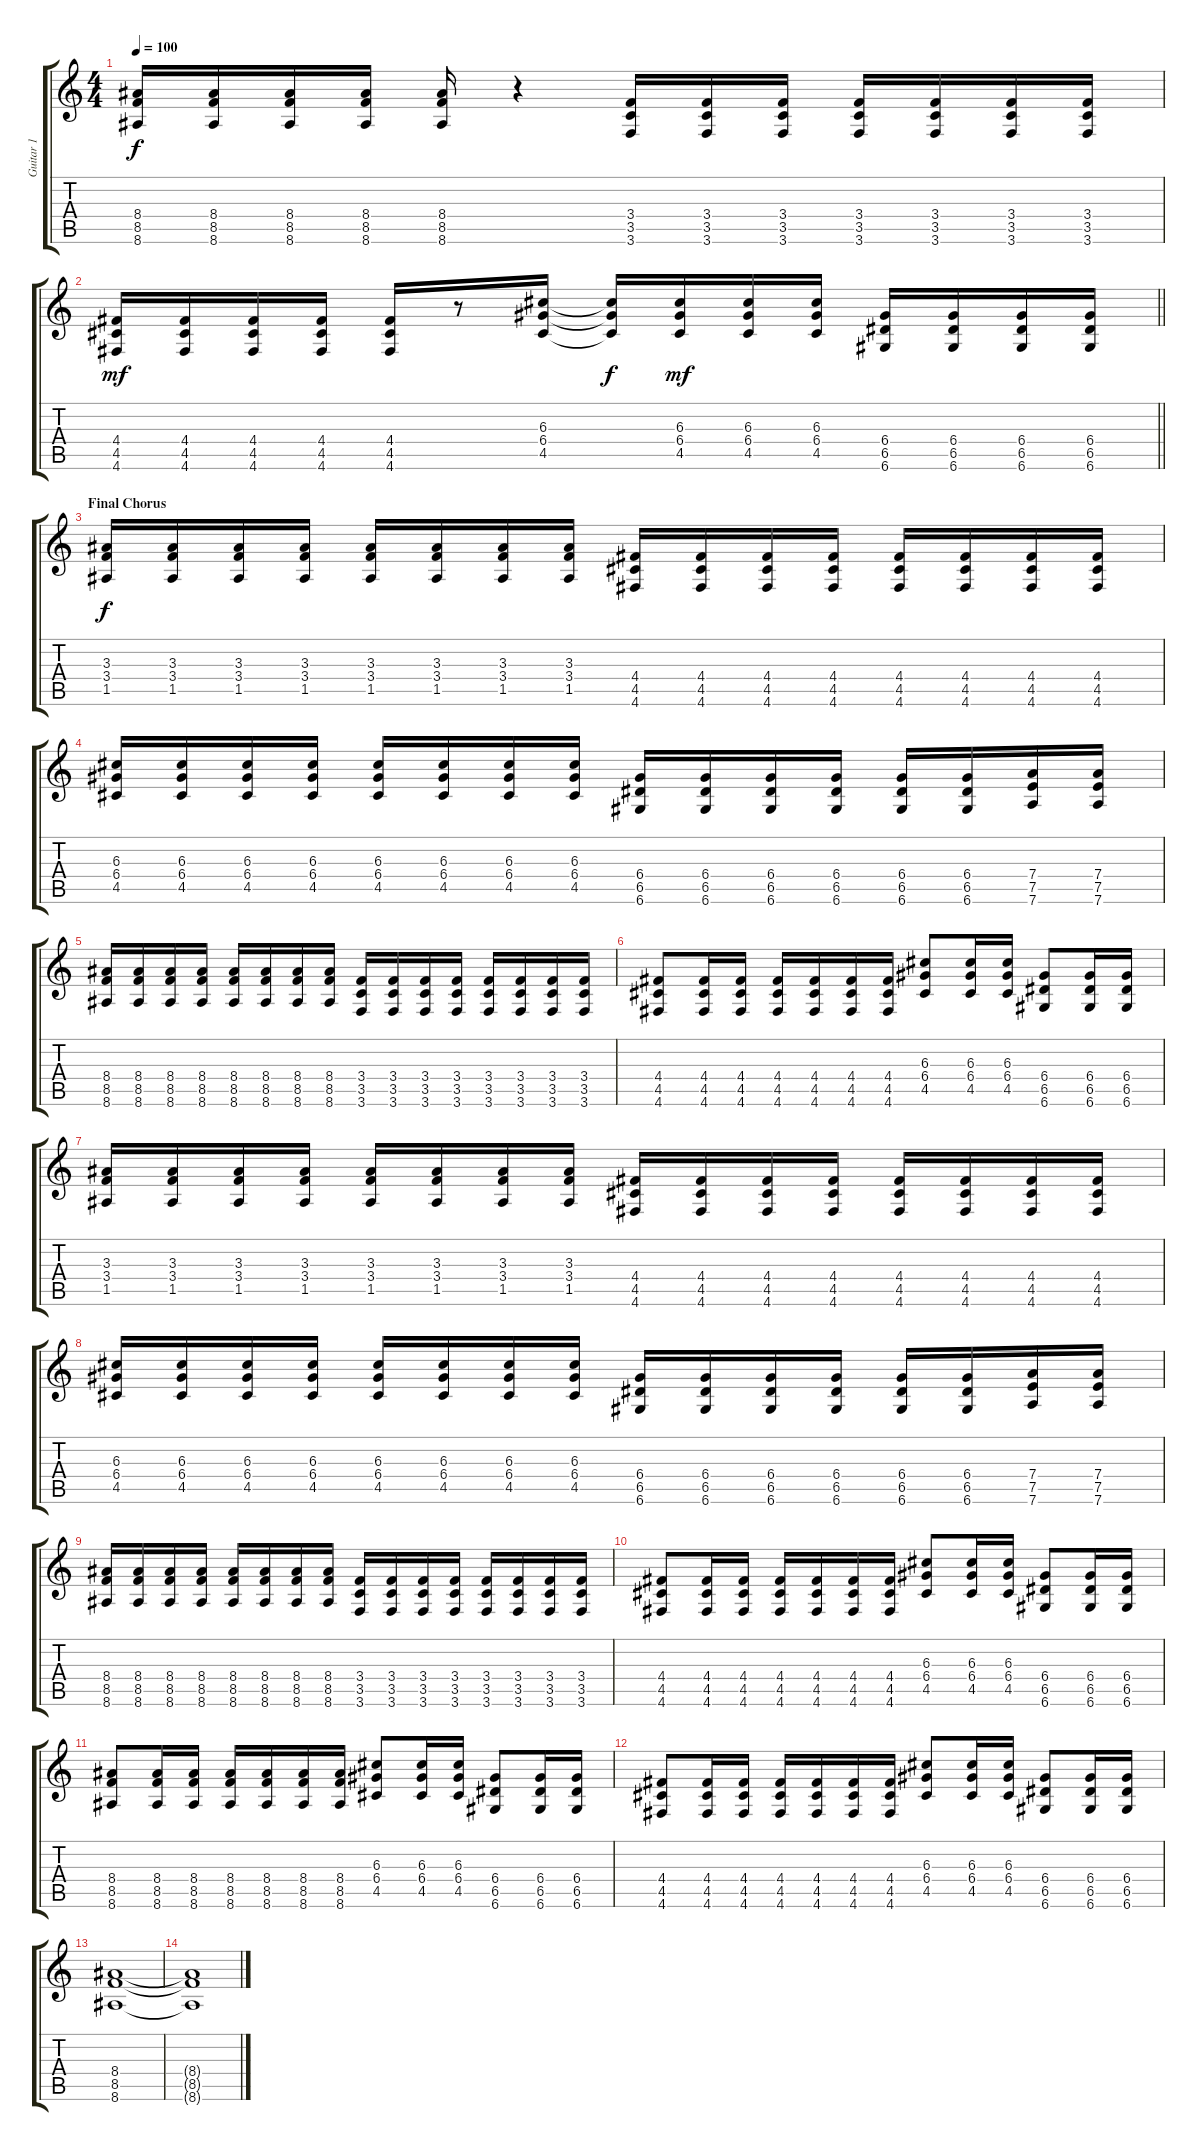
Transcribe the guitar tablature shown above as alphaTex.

\track ("Guitar 1" "Guitar 1") {instrument distortionguitar}
\staff {score tabs}
\tuning (E4 B3 G3 D3 A2 D2) {hide}
\ts (4 4)
\tempo 100
\clef g2
\ks c
(8.4 8.5 8.6).16{dy f} (8.4 8.5 8.6).16 (8.4 8.5 8.6).16 (8.4 8.5 8.6).16 (8.4 8.5 8.6).16 r.4 (3.4 3.5 3.6).16 (3.4 3.5 3.6).16 (3.4 3.5 3.6).16 (3.4 3.5 3.6).16 (3.4 3.5 3.6).16 (3.4 3.5 3.6).16 (3.4 3.5 3.6).16 |
\barLineRight lightlight
(4.4 4.5 4.6).16{dy mf} (4.4 4.5 4.6).16 (4.4 4.5 4.6).16 (4.4 4.5 4.6).16 (4.4 4.5 4.6).16 r.8 (6.3 6.4 4.5).16 (6.3{t} 6.4{t} 4.5{t}).16{dy f} (6.3 6.4 4.5).16{dy mf} (6.3 6.4 4.5).16 (6.3 6.4 4.5).16 (6.4 6.5 6.6).16 (6.4 6.5 6.6).16 (6.4 6.5 6.6).16 (6.4 6.5 6.6).16 |
\section ("" "Final Chorus")
(3.3 3.4 1.5).16{dy f} (3.3 3.4 1.5).16 (3.3 3.4 1.5).16 (3.3 3.4 1.5).16 (3.3 3.4 1.5).16 (3.3 3.4 1.5).16 (3.3 3.4 1.5).16 (3.3 3.4 1.5).16 (4.4 4.5 4.6).16 (4.4 4.5 4.6).16 (4.4 4.5 4.6).16 (4.4 4.5 4.6).16 (4.4 4.5 4.6).16 (4.4 4.5 4.6).16 (4.4 4.5 4.6).16 (4.4 4.5 4.6).16 |
(6.3 6.4 4.5).16 (6.3 6.4 4.5).16 (6.3 6.4 4.5).16 (6.3 6.4 4.5).16 (6.3 6.4 4.5).16 (6.3 6.4 4.5).16 (6.3 6.4 4.5).16 (6.3 6.4 4.5).16 (6.4 6.5 6.6).16 (6.4 6.5 6.6).16 (6.4 6.5 6.6).16 (6.4 6.5 6.6).16 (6.4 6.5 6.6).16 (6.4 6.5 6.6).16 (7.4 7.5 7.6).16 (7.4 7.5 7.6).16 |
(8.4 8.5 8.6).16 (8.4 8.5 8.6).16 (8.4 8.5 8.6).16 (8.4 8.5 8.6).16 (8.4 8.5 8.6).16 (8.4 8.5 8.6).16 (8.4 8.5 8.6).16 (8.4 8.5 8.6).16 (3.4 3.5 3.6).16 (3.4 3.5 3.6).16 (3.4 3.5 3.6).16 (3.4 3.5 3.6).16 (3.4 3.5 3.6).16 (3.4 3.5 3.6).16 (3.4 3.5 3.6).16 (3.4 3.5 3.6).16 |
(4.4 4.5 4.6).8 (4.4 4.5 4.6).16 (4.4 4.5 4.6).16 (4.4 4.5 4.6).16 (4.4 4.5 4.6).16 (4.4 4.5 4.6).16 (4.4 4.5 4.6).16 (6.3 6.4 4.5).8 (6.3 6.4 4.5).16 (6.3 6.4 4.5).16 (6.4 6.5 6.6).8 (6.4 6.5 6.6).16 (6.4 6.5 6.6).16 |
(3.3 3.4 1.5).16 (3.3 3.4 1.5).16 (3.3 3.4 1.5).16 (3.3 3.4 1.5).16 (3.3 3.4 1.5).16 (3.3 3.4 1.5).16 (3.3 3.4 1.5).16 (3.3 3.4 1.5).16 (4.4 4.5 4.6).16 (4.4 4.5 4.6).16 (4.4 4.5 4.6).16 (4.4 4.5 4.6).16 (4.4 4.5 4.6).16 (4.4 4.5 4.6).16 (4.4 4.5 4.6).16 (4.4 4.5 4.6).16 |
(6.3 6.4 4.5).16 (6.3 6.4 4.5).16 (6.3 6.4 4.5).16 (6.3 6.4 4.5).16 (6.3 6.4 4.5).16 (6.3 6.4 4.5).16 (6.3 6.4 4.5).16 (6.3 6.4 4.5).16 (6.4 6.5 6.6).16 (6.4 6.5 6.6).16 (6.4 6.5 6.6).16 (6.4 6.5 6.6).16 (6.4 6.5 6.6).16 (6.4 6.5 6.6).16 (7.4 7.5 7.6).16 (7.4 7.5 7.6).16 |
(8.4 8.5 8.6).16 (8.4 8.5 8.6).16 (8.4 8.5 8.6).16 (8.4 8.5 8.6).16 (8.4 8.5 8.6).16 (8.4 8.5 8.6).16 (8.4 8.5 8.6).16 (8.4 8.5 8.6).16 (3.4 3.5 3.6).16 (3.4 3.5 3.6).16 (3.4 3.5 3.6).16 (3.4 3.5 3.6).16 (3.4 3.5 3.6).16 (3.4 3.5 3.6).16 (3.4 3.5 3.6).16 (3.4 3.5 3.6).16 |
(4.4 4.5 4.6).8 (4.4 4.5 4.6).16 (4.4 4.5 4.6).16 (4.4 4.5 4.6).16 (4.4 4.5 4.6).16 (4.4 4.5 4.6).16 (4.4 4.5 4.6).16 (6.3 6.4 4.5).8 (6.3 6.4 4.5).16 (6.3 6.4 4.5).16 (6.4 6.5 6.6).8 (6.4 6.5 6.6).16 (6.4 6.5 6.6).16 |
(8.4 8.5 8.6).8 (8.4 8.5 8.6).16 (8.4 8.5 8.6).16 (8.4 8.5 8.6).16 (8.4 8.5 8.6).16 (8.4 8.5 8.6).16 (8.4 8.5 8.6).16 (6.3 6.4 4.5).8 (6.3 6.4 4.5).16 (6.3 6.4 4.5).16 (6.4 6.5 6.6).8 (6.4 6.5 6.6).16 (6.4 6.5 6.6).16 |
(4.4 4.5 4.6).8 (4.4 4.5 4.6).16 (4.4 4.5 4.6).16 (4.4 4.5 4.6).16 (4.4 4.5 4.6).16 (4.4 4.5 4.6).16 (4.4 4.5 4.6).16 (6.3 6.4 4.5).8 (6.3 6.4 4.5).16 (6.3 6.4 4.5).16 (6.4 6.5 6.6).8 (6.4 6.5 6.6).16 (6.4 6.5 6.6).16 |
(8.4 8.5 8.6).1 |
(8.4{t} 8.5{t} 8.6{t}).1{volume 2}
